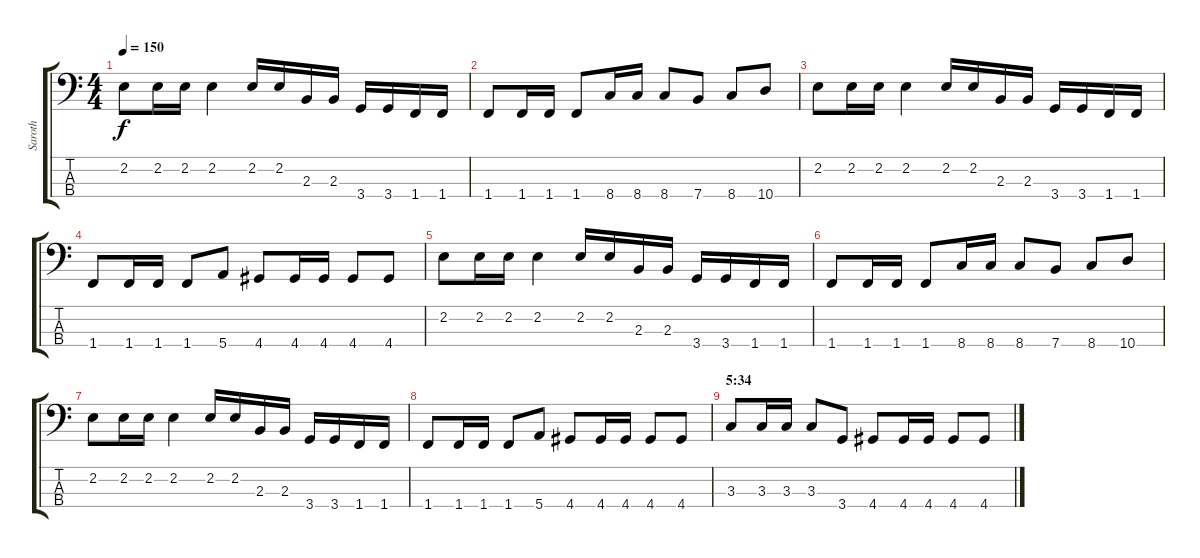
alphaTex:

\track ("Saroth" "Saroth") {instrument electricbasspick}
\staff {score tabs}
\tuning (G2 D2 A1 E1) {hide}
\ts (4 4)
\tempo 150
\clef f4
\ks c
2.2.8{dy f} 2.2.16 2.2.16 2.2.4 2.2.16 2.2.16 2.3.16 2.3.16 3.4.16 3.4.16 1.4.16 1.4.16 |
1.4.8 1.4.16 1.4.16 1.4.8 8.4.16 8.4.16 8.4.8 7.4.8 8.4.8 10.4.8 |
2.2.8 2.2.16 2.2.16 2.2.4 2.2.16 2.2.16 2.3.16 2.3.16 3.4.16 3.4.16 1.4.16 1.4.16 |
1.4.8 1.4.16 1.4.16 1.4.8 5.4.8 4.4.8 4.4.16 4.4.16 4.4.8 4.4.8 |
2.2.8 2.2.16 2.2.16 2.2.4 2.2.16 2.2.16 2.3.16 2.3.16 3.4.16 3.4.16 1.4.16 1.4.16 |
1.4.8 1.4.16 1.4.16 1.4.8 8.4.16 8.4.16 8.4.8 7.4.8 8.4.8 10.4.8 |
2.2.8 2.2.16 2.2.16 2.2.4 2.2.16 2.2.16 2.3.16 2.3.16 3.4.16 3.4.16 1.4.16 1.4.16 |
1.4.8 1.4.16 1.4.16 1.4.8 5.4.8 4.4.8 4.4.16 4.4.16 4.4.8 4.4.8 |
\section ("" "5:34")
3.3.8 3.3.16 3.3.16 3.3.8 3.4.8 4.4.8 4.4.16 4.4.16 4.4.8 4.4.8
